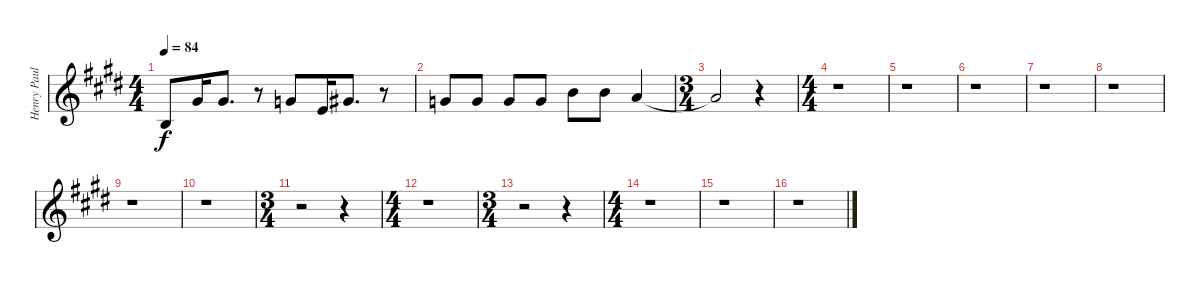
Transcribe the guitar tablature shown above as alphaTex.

\track ("Henry Paul Vocals" "Henry Paul") {instrument piccolo}
\staff {score}
\tuning (E4 B3 G3 D3 A2 E2) {hide}
\ts (4 4)
\tempo 84
\clef g2
\ks e
0.2.8{dy f} 4.1.16 4.1.8{d} r.8 3.1.8 0.1.16 4.1.8{d} r.8 |
3.1.8 3.1.8 3.1.8 3.1.8 7.1.8 7.1.8 5.1.4 |
\ts (3 4)
5.1{t}.2 r.4 |
\ts (4 4)
r.1 |
r.1 |
r.1 |
r.1 |
r.1 |
r.1 |
r.1 |
\ts (3 4)
r.2 r.4 |
\ts (4 4)
r.1 |
\ts (3 4)
r.2 r.4 |
\ts (4 4)
r.1 |
r.1 |
r.1
